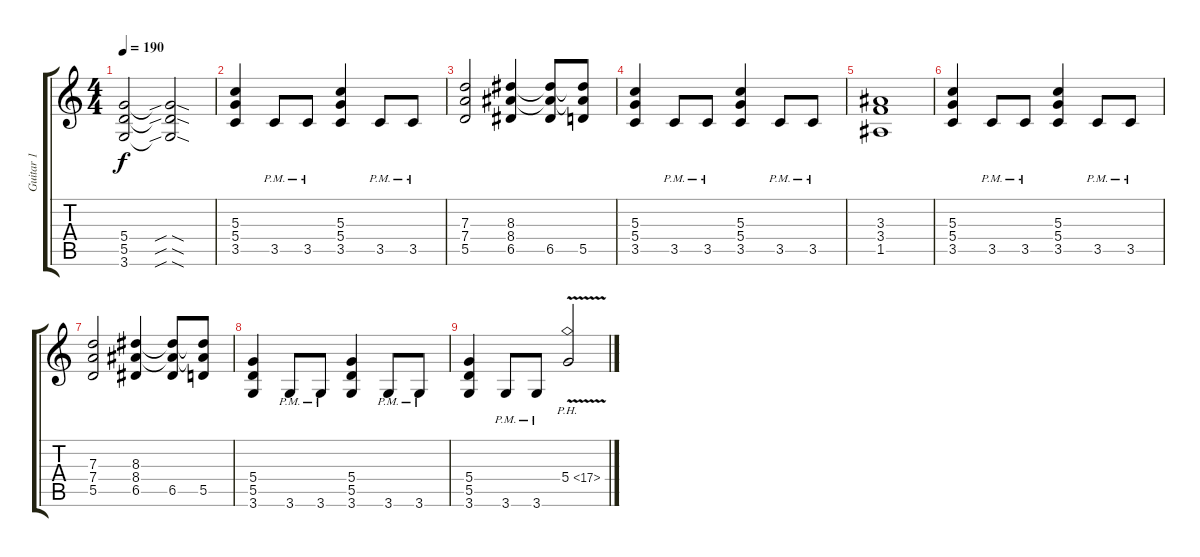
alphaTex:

\track ("Guitar 1" "Guitar 1") {instrument distortionguitar}
\staff {score tabs}
\tuning (E4 B3 G3 D3 A2 E2) {hide}
\ts (4 4)
\tempo 190
\clef g2
\ks c
(5.4{t} 5.5{t} 3.6{t}).2{dy f} (5.4{sib sod t} 5.5{sib sod t} 3.6{sib sod t}).2 |
(5.3 5.4 3.5).4 3.5{pm}.8 3.5{pm}.8 (5.3 5.4 3.5).4 3.5{pm}.8 3.5{pm}.8 |
(7.3 7.4 5.5).2 (8.3 8.4 6.5).4 (8.3{t} 8.4{t} 6.5).8 (8.3{t} 8.4{t} 5.5).8 |
(5.3 5.4 3.5).4 3.5{pm}.8 3.5{pm}.8 (5.3 5.4 3.5).4 3.5{pm}.8 3.5{pm}.8 |
(3.3 3.4 1.5).1 |
(5.3 5.4 3.5).4 3.5{pm}.8 3.5{pm}.8 (5.3 5.4 3.5).4 3.5{pm}.8 3.5{pm}.8 |
(7.3 7.4 5.5).2 (8.3 8.4 6.5).4 (8.3{t} 8.4{t} 6.5).8 (8.3{t} 8.4{t} 5.5).8 |
(5.4 5.5 3.6).4 3.6{pm}.8 3.6{pm}.8 (5.4 5.5 3.6).4 3.6{pm}.8 3.6{pm}.8 |
(5.4 5.5 3.6).4 3.6{pm}.8 3.6{pm}.8 5.4{ph 12 v}.2
